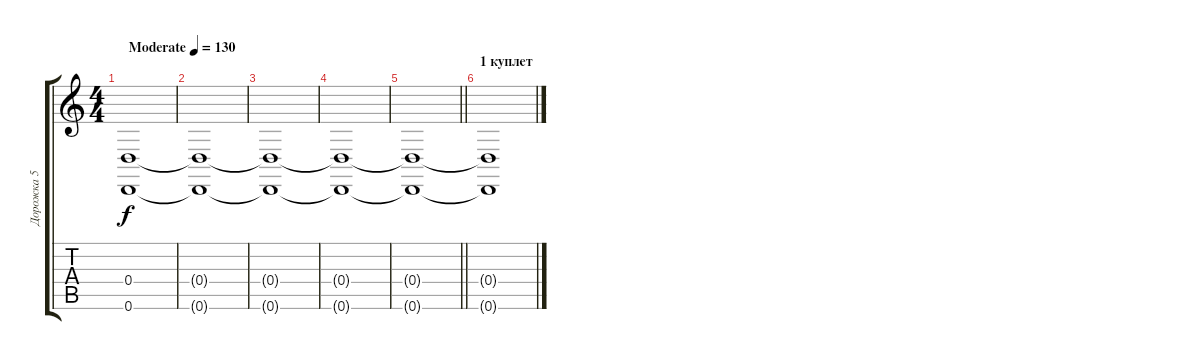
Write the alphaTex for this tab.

\track ("Дорожка 5" "Дорожка 5") {instrument pad4choir}
\staff {score tabs}
\tuning (E4 B3 G3 D3 A2 D2) {hide}
\ts (4 4)
\tempo (130 "Moderate")
\clef g2
\ks c
(0.4 0.6).1{dy f instrument pad4choir} |
(0.4{t} 0.6{t}).1 |
(0.4{t} 0.6{t}).1 |
(0.4{t} 0.6{t}).1 |
\barLineRight lightlight
(0.4{t} 0.6{t}).1 |
\section ("" "1 куплет")
(0.4{t} 0.6{t}).1
